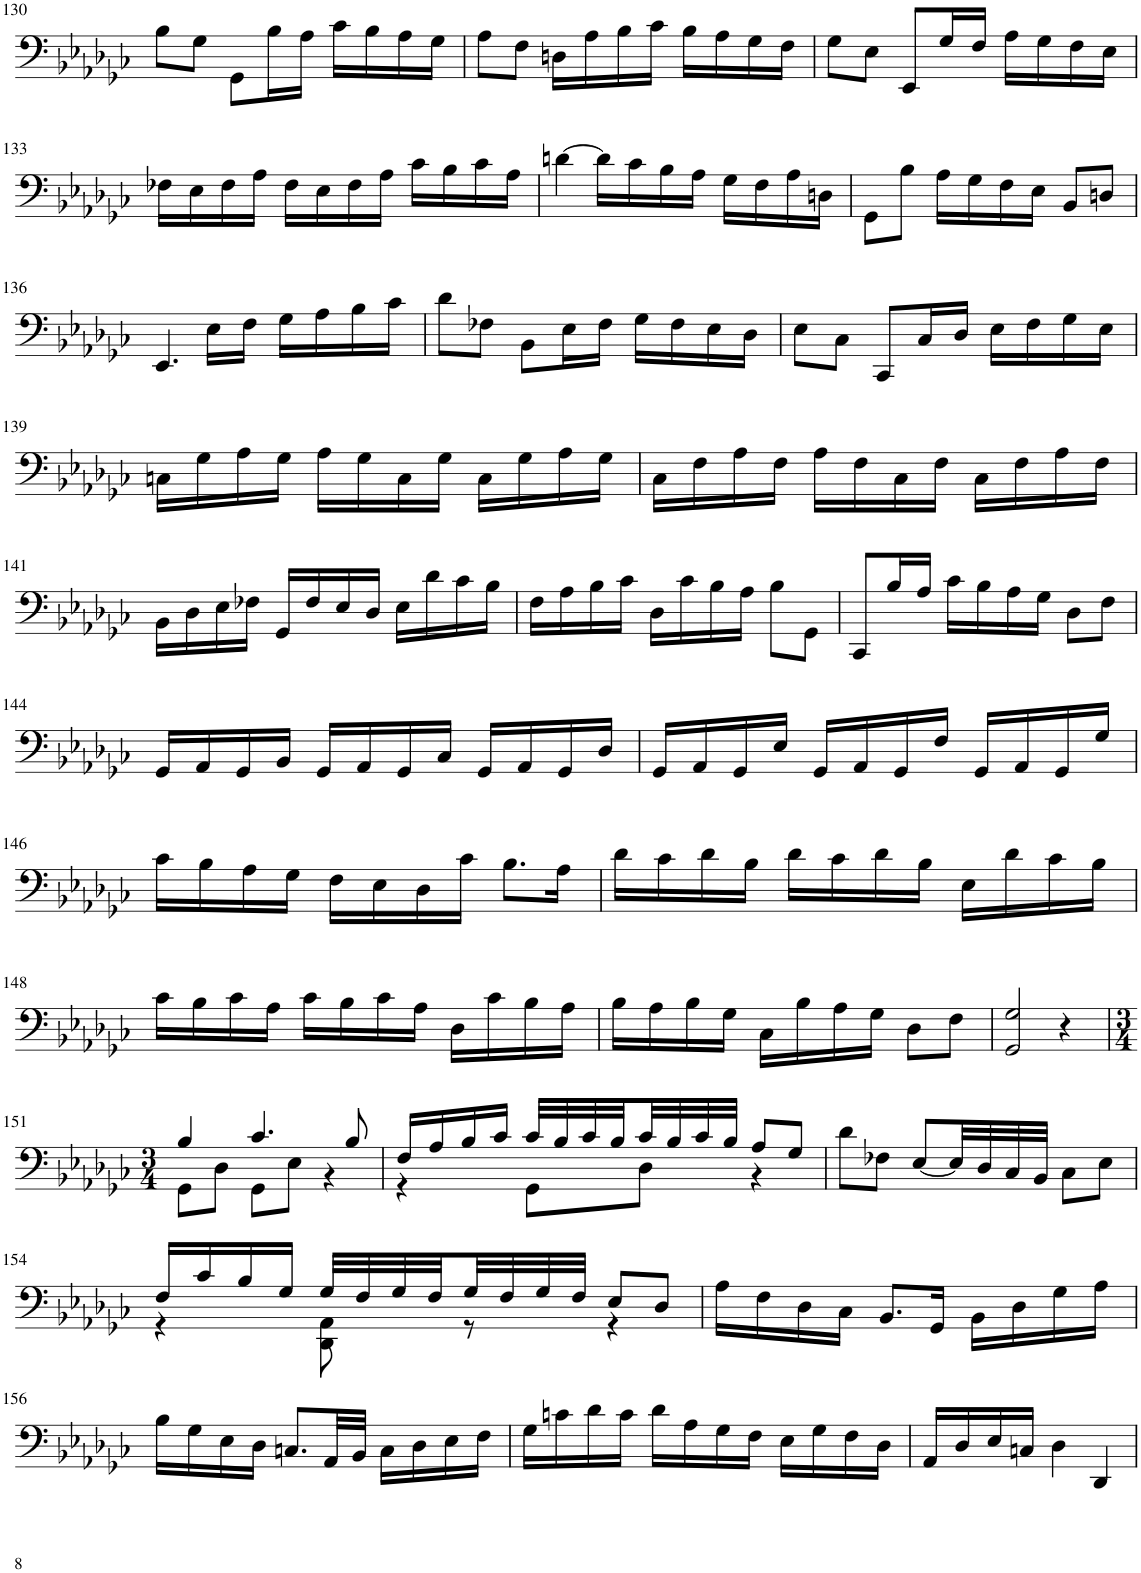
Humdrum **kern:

**kern
*part1
*staff1
*I"Harp
*I'Hp
!!LO:PB:g=z
*clefF4
*k[b-e-a-d-g-c-]
*M3/4
=130
8B-\L
8G-\J
8GG-\L
16B-\L
16A-\JJ
16c-\LL
16B-\
16A-\
16G-\JJ
=131
8A-\L
8F\J
16Dn\LL
16A-\
16B-\
16c-\JJ
16B-\LL
16A-\
16G-\
16F\JJ
=132
8G-\L
8E-\J
8EE-/L
16G-/L
16F/JJ
16A-\LL
16G-\
16F\
16E-\JJ
!!LO:LB:g=z
=133
16F-X\LL
16E-\
16F-\
16A-\JJ
16F-\LL
16E-\
16F-\
16A-\JJ
16c-\LL
16B-\
16c-\
16A-\JJ
=134
[4dn\
16d\LL]
16c-\
16B-\
16A-\JJ
16G-\LL
16F\
16A-\
16Dn\JJ
=135
8GG-\L
8B-\J
16A-\LL
16G-\
16F\
16E-\JJ
8BB-/L
8Dn/J
!!LO:LB:g=z
=136
4.EE-/
16E-\LL
16F\JJ
16G-\LL
16A-\
16B-\
16c-\JJ
=137
8d-\L
8F-X\J
8BB-\L
16E-\L
16F-\JJ
16G-\LL
16F-\
16E-\
16D-\JJ
=138
8E-\L
8C-\J
8CC-/L
16C-/L
16D-/JJ
16E-\LL
16F\
16G-\
16E-\JJ
!!LO:LB:g=z
=139
16Cn\LL
16G-\
16A-\
16G-\JJ
16A-\LL
16G-\
16C\
16G-\JJ
16C\LL
16G-\
16A-\
16G-\JJ
=140
16C-\LL
16F\
16A-\
16F\JJ
16A-\LL
16F\
16C-\
16F\JJ
16C-\LL
16F\
16A-\
16F\JJ
!!LO:LB:g=z
=141
16BB-\LL
16D-\
16E-\
16F-X\JJ
16GG-/LL
16F-/
16E-/
16D-/JJ
16E-\LL
16d-\
16c-\
16B-\JJ
=142
16F\LL
16A-\
16B-\
16c-\JJ
16D-\LL
16c-\
16B-\
16A-\JJ
8B-\L
8GG-\J
=143
8CC-/L
16B-/L
16A-/JJ
16c-\LL
16B-\
16A-\
16G-\JJ
8D-\L
8F\J
!!LO:LB:g=z
=144
16GG-/LL
16AA-/
16GG-/
16BB-/JJ
16GG-/LL
16AA-/
16GG-/
16C-/JJ
16GG-/LL
16AA-/
16GG-/
16D-/JJ
=145
16GG-/LL
16AA-/
16GG-/
16E-/JJ
16GG-/LL
16AA-/
16GG-/
16F/JJ
16GG-/LL
16AA-/
16GG-/
16G-/JJ
!!LO:LB:g=z
=146
16c-\LL
16B-\
16A-\
16G-\JJ
16F\LL
16E-\
16D-\
16c-\JJ
8.B-\L
16A-\Jk
=147
16d-\LL
16c-\
16d-\
16B-\JJ
16d-\LL
16c-\
16d-\
16B-\JJ
16E-\LL
16d-\
16c-\
16B-\JJ
!!LO:LB:g=z
=148
16c-\LL
16B-\
16c-\
16A-\JJ
16c-\LL
16B-\
16c-\
16A-\JJ
16D-\LL
16c-\
16B-\
16A-\JJ
=149
16B-\LL
16A-\
16B-\
16G-\JJ
16C-\LL
16B-\
16A-\
16G-\JJ
8D-\L
8F\J
=150
2GG-/ 2G-/
4r
!!LO:LB:g=z
=151
*M3/4
*^
4B-/	8GG-\L
.	8D-\J
4.c-/	8GG-\L
.	8E-\J
.	4r
8B-/	.
=152	=152
16F/LL	4r
16A-/	.
16B-/	.
16c-/JJ	.
32c-/LLL	8GG-\L
32B-/	.
32c-/	.
32B-/	.
32c-/	8D-\J
32B-/	.
32c-/	.
32B-/JJJ	.
8A-/L	4r
8G-/J	.
*v	*v
=153
8d-\L
8F-X\J
[8E-/L
32E-/LL]
32D-/
32C-/
32BB-/JJJ
8C-\L
8E-\J
!!LO:LB:g=z
=154
*^
16F/LL	4r
16c-/	.
16B-/	.
16G-/JJ	.
32G-/LLL	8DD-\ 8AA-\
32F/	.
32G-/	.
32F/	.
32G-/	8r
32F/	.
32G-/	.
32F/JJJ	.
8E-/L	4r
8D-/J	.
*v	*v
=155
16A-\LL
16F\
16D-\
16C-\JJ
8.BB-/L
16GG-/Jk
16BB-\LL
16D-\
16G-\
16A-\JJ
!!LO:LB:g=z
=156
16B-\LL
16G-\
16E-\
16D-\JJ
8.Cn/L
32AA-/LL
32BB-/JJJ
16C\LL
16D-\
16E-\
16F\JJ
=157
16G-\LL
16cn\
16d-\
16c\JJ
16d-\LL
16A-\
16G-\
16F\JJ
16E-\LL
16G-\
16F\
16D-\JJ
=158
16AA-/LL
16D-/
16E-/
16Cn/JJ
4D-\
4DD-/
=
*-
